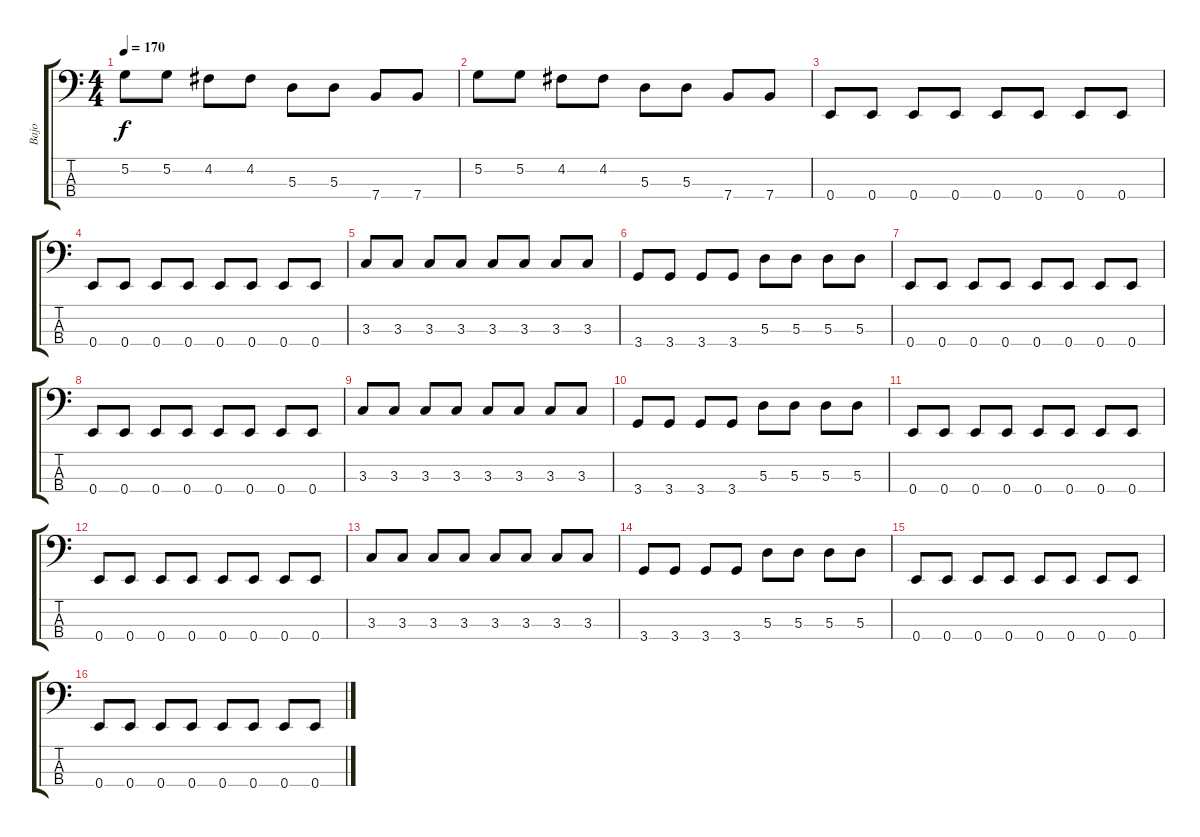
\track ("Bajo" "Bajo") {instrument electricbasspick}
\staff {score tabs}
\tuning (G2 D2 A1 E1) {hide}
\ts (4 4)
\tempo 170
\clef f4
\ks c
5.2.8{dy f} 5.2.8 4.2.8 4.2.8 5.3.8 5.3.8 7.4.8 7.4.8 |
5.2.8 5.2.8 4.2.8 4.2.8 5.3.8 5.3.8 7.4.8 7.4.8 |
0.4.8 0.4.8 0.4.8 0.4.8 0.4.8 0.4.8 0.4.8 0.4.8 |
0.4.8 0.4.8 0.4.8 0.4.8 0.4.8 0.4.8 0.4.8 0.4.8 |
3.3.8 3.3.8 3.3.8 3.3.8 3.3.8 3.3.8 3.3.8 3.3.8 |
3.4.8 3.4.8 3.4.8 3.4.8 5.3.8 5.3.8 5.3.8 5.3.8 |
0.4.8 0.4.8 0.4.8 0.4.8 0.4.8 0.4.8 0.4.8 0.4.8 |
0.4.8 0.4.8 0.4.8 0.4.8 0.4.8 0.4.8 0.4.8 0.4.8 |
3.3.8 3.3.8 3.3.8 3.3.8 3.3.8 3.3.8 3.3.8 3.3.8 |
3.4.8 3.4.8 3.4.8 3.4.8 5.3.8 5.3.8 5.3.8 5.3.8 |
0.4.8 0.4.8 0.4.8 0.4.8 0.4.8 0.4.8 0.4.8 0.4.8 |
0.4.8 0.4.8 0.4.8 0.4.8 0.4.8 0.4.8 0.4.8 0.4.8 |
3.3.8 3.3.8 3.3.8 3.3.8 3.3.8 3.3.8 3.3.8 3.3.8 |
3.4.8 3.4.8 3.4.8 3.4.8 5.3.8 5.3.8 5.3.8 5.3.8 |
0.4.8 0.4.8 0.4.8 0.4.8 0.4.8 0.4.8 0.4.8 0.4.8 |
0.4.8 0.4.8 0.4.8 0.4.8 0.4.8 0.4.8 0.4.8 0.4.8
